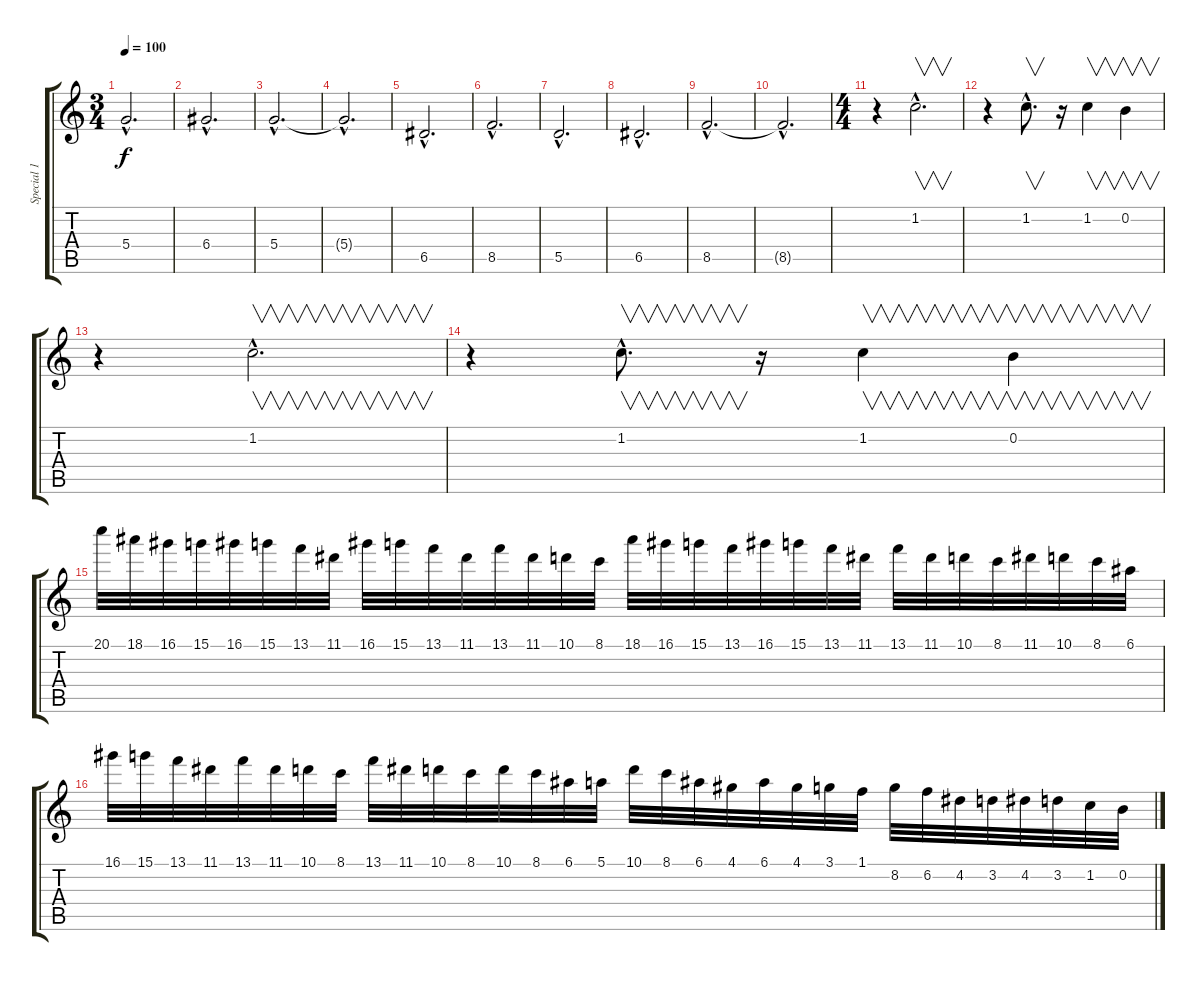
\track ("Special 1" "Special 1") {instrument distortionguitar}
\staff {score tabs}
\tuning (E4 B3 G3 D3 A2 E2) {hide}
\ts (3 4)
\tempo 100
\clef g2
\ks c
5.4{hac}.2{d dy f} |
6.4{hac}.2{d} |
5.4{hac}.2{d} |
5.4{hac t}.2{d} |
6.5{hac}.2{d} |
8.5{hac}.2{d} |
5.5{hac}.2{d} |
6.5{hac}.2{d} |
8.5{hac}.2{d} |
8.5{hac t}.2{d} |
\ts (4 4)
\section ("" "")
r.4 1.2{hac}.2{v d instrument choiraahs} |
r.4 1.2{hac}.8{v d} r.16 1.2.4{v} 0.2.4{v} |
r.4 1.2{hac}.2{v d} |
r.4 1.2{hac}.8{v d} r.16 1.2.4{v} 0.2.4{v} |
\section ("" "")
20.1.32{instrument overdrivenguitar} 18.1.32 16.1.32 15.1.32 16.1.32 15.1.32 13.1.32 11.1.32 16.1.32 15.1.32 13.1.32 11.1.32 13.1.32 11.1.32 10.1.32 8.1.32 18.1.32 16.1.32 15.1.32 13.1.32 16.1.32 15.1.32 13.1.32 11.1.32 13.1.32 11.1.32 10.1.32 8.1.32 11.1.32 10.1.32 8.1.32 6.1.32 |
16.1.32 15.1.32 13.1.32 11.1.32 13.1.32 11.1.32 10.1.32 8.1.32 13.1.32 11.1.32 10.1.32 8.1.32 10.1.32 8.1.32 6.1.32 5.1.32 10.1.32 8.1.32 6.1.32 4.1.32 6.1.32 4.1.32 3.1.32 1.1.32 8.2.32 6.2.32 4.2.32 3.2.32 4.2.32 3.2.32 1.2.32 0.2.32
